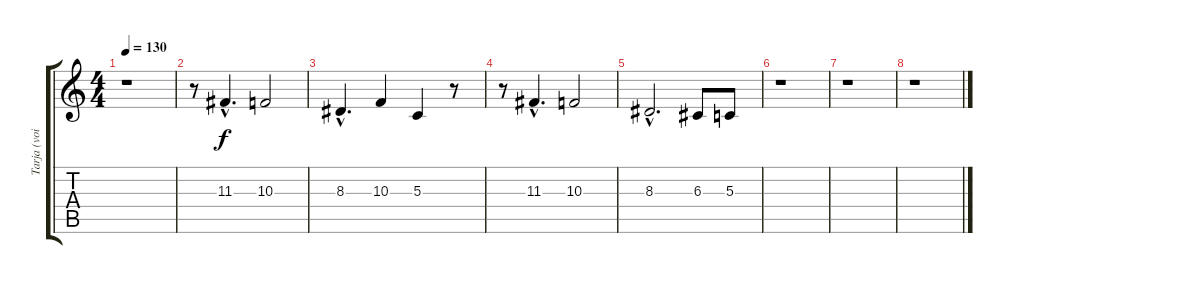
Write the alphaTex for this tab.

\track ("Tarja (voice 1)" "Tarja (voi") {instrument trumpet}
\staff {score tabs}
\tuning (E4 B3 G3 D3 A2 E2) {hide}
\ts (4 4)
\tempo 130
\clef g2
\ks c
r.1{dy f} |
r.8 11.3{hac}.4{d} 10.3.2 |
8.3{hac}.4{d} 10.3.4 5.3.4 r.8 |
r.8 11.3{hac}.4{d} 10.3.2 |
8.3{hac}.2{d} 6.3.8 5.3.8 |
r.1 |
r.1 |
r.1
